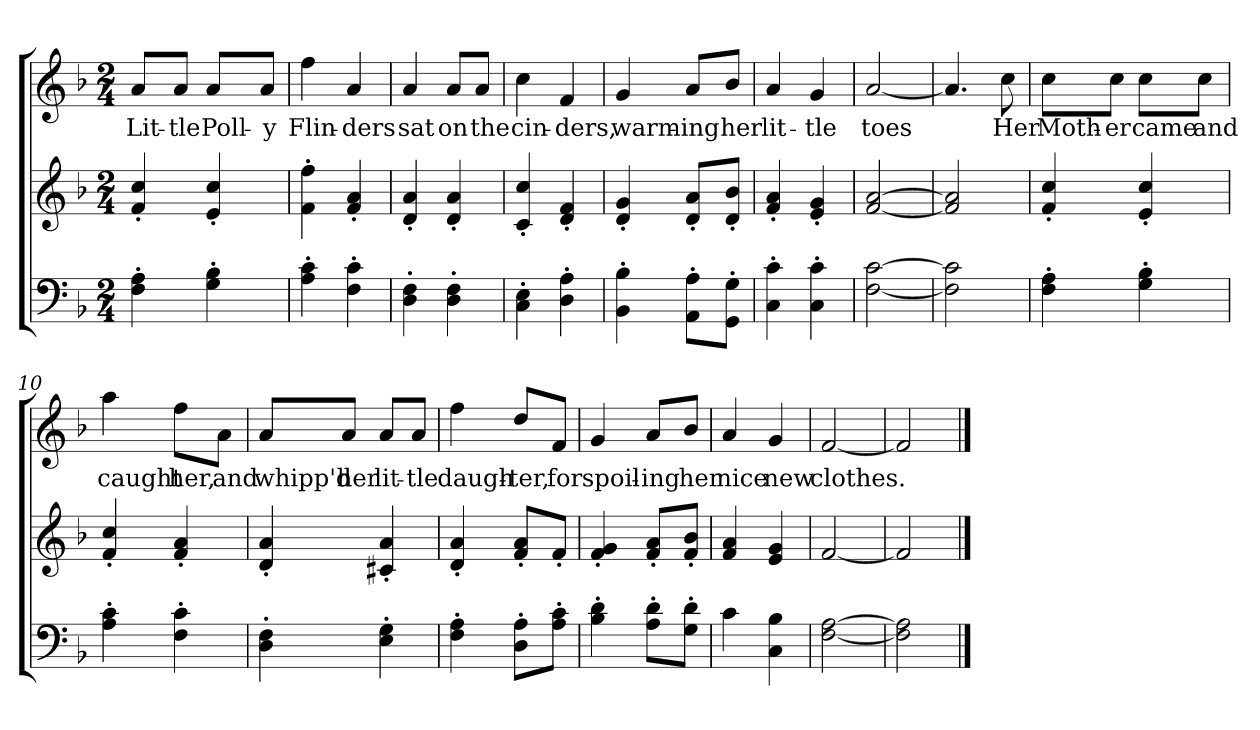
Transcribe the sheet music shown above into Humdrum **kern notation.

**kern	**kern	**kern	**text
*part2	*part2	*part1	*part1
*staff3	*staff2	*staff1	*staff1
*clefF4	*clefG2	*clefG2	*
*k[b-]	*k[b-]	*k[b-]	*
*F:	*F:	*F:	*
*M2/4	*M2/4	*M2/4	*
=1	=1	=1	=1
!	!	!	!LO:LY:b
4F\'> 4A\'>	4f/'< 4cc/'<	8a/L	Lit-
!	!	!	!LO:LY:b
.	.	8a/J	-tle
!	!	!	!LO:LY:b
4G\'> 4B-\'>	4e/'< 4cc/'<	8a/L	Poll-
!	!	!	!LO:LY:b
.	.	8a/J	-y
=2	=2	=2	=2
!	!	!	!LO:LY:b
4A\'> 4c\'>	4f\'> 4ff\'>	4ff\	Flin-
!	!	!	!LO:LY:b
4F\'> 4c\'>	4f/'< 4a/'<	4a/	-ders
=3	=3	=3	=3
!	!	!	!LO:LY:b
4D\'> 4F\'>	4d/'< 4a/'<	4a/	sat
!	!	!	!LO:LY:b
4D\'> 4F\'>	4d/'< 4a/'<	8a/L	on
!	!	!	!LO:LY:b
.	.	8a/J	the
=4	=4	=4	=4
!	!	!	!LO:LY:b
4C\'> 4E\'>	4c/'< 4cc/'<	4cc\	cin-
!	!	!	!LO:LY:b
4D\'> 4A\'>	4d/'< 4f/'<	4f/	-ders,
=5	=5	=5	=5
!	!	!	!LO:LY:b
4BB-\'> 4B-\'>	4d/'< 4g/'<	4g/	warm-
!	!	!	!LO:LY:b
8AA'>\ 8A'>\L	8d'</ 8a'</L	8a/L	-ing
!	!	!	!LO:LY:b
8GG'<\ 8G'<\J	8d'</ 8b-'</J	8b-/J	her
=6	=6	=6	=6
!	!	!	!LO:LY:b
4C\'> 4c\'>	4f/'< 4a/'<	4a/	lit-
!	!	!	!LO:LY:b
4C\'> 4c\'>	4e/'< 4g/'<	4g/	-tle
=7	=7	=7	=7
!	!	!	!LO:LY:b
[2F\ [2c\	[2f/ [2a/	[2a/	toes
=8	=8	=8	=8
2F\] 2c\]	2f/] 2a/]	4.a/]	.
!	!	!	!LO:LY:b
.	.	8cc\	Her
!!LO:LB:g=z
=9	=9	=9	=9
!	!	!	!LO:LY:b
4F\'> 4A\'>	4f/'< 4cc/'<	8cc\L	Moth-
!	!	!	!LO:LY:b
.	.	8cc\J	-er
!	!	!	!LO:LY:b
4G\'> 4B-\'>	4e/'< 4cc/'<	8cc\L	came
!	!	!	!LO:LY:b
.	.	8cc\J	and
=10	=10	=10	=10
!	!	!	!LO:LY:b
4A\'> 4c\'>	4f/'< 4cc/'<	4aa\	caught
!	!	!	!LO:LY:b
4F\'> 4c\'>	4f/'< 4a/'<	8ff\L	her,
!	!	!	!LO:LY:b
.	.	8a\J	and
=11	=11	=11	=11
!	!	!	!LO:LY:b
4D\'> 4F\'>	4d/'< 4a/'<	8a/L	whipp'd
!	!	!	!LO:LY:b
.	.	8a/J	her
!	!	!	!LO:LY:b
4E\'> 4G\'>	4c#X/'< 4a/'<	8a/L	lit-
!	!	!	!LO:LY:b
.	.	8a/J	-tle
=12	=12	=12	=12
!	!	!	!LO:LY:b
4F\'> 4A\'>	4d/'< 4a/'<	4ff\	daugh-
!	!	!	!LO:LY:b
8D'>\ 8A'>\L	8f'</ 8a'</L	8dd/L	-ter,
!	!	!	!LO:LY:b
8A'>\ 8c'>\J	8f'</J	8f/J	for
=13	=13	=13	=13
!	!	!	!LO:LY:b
4B-\'> 4d\'>	4f/'< 4g/'<	4g/	spoil-
!	!	!	!LO:LY:b
8A'>\ 8d'>\L	8f'</ 8a'</L	8a/L	-ing
!	!	!	!LO:LY:b
8G'>\ 8d'>\J	8f'</ 8b-'</J	8b-/J	her
=14	=14	=14	=14
!	!	!	!LO:LY:b
4c\	4f/ 4a/	4a/	nice
!	!	!	!LO:LY:b
4C\ 4B-\	4e/ 4g/	4g/	new
=15	=15	=15	=15
!	!	!	!LO:LY:b
[2F\ [2A\	[2f/	[2f/	clothes.
=16	=16	=16	=16
2F\] 2A\]	2f/]	2f/]	.
==	==	==	==
*-	*-	*-	*-
